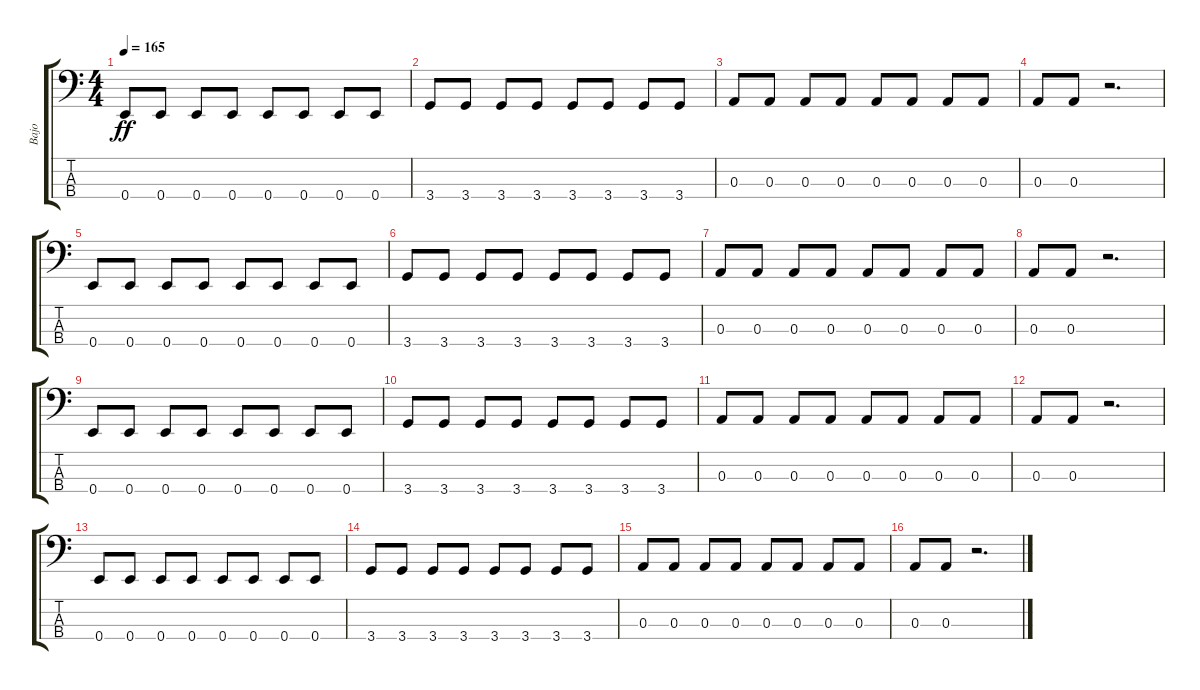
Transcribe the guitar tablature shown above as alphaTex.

\track ("Bajo" "Bajo") {instrument electricbassfinger}
\staff {score tabs}
\tuning (G2 D2 A1 E1) {hide}
\ts (4 4)
\tempo 165
\clef f4
\ks c
0.4.8{dy ff} 0.4.8 0.4.8 0.4.8 0.4.8 0.4.8 0.4.8 0.4.8 |
3.4.8 3.4.8 3.4.8 3.4.8 3.4.8 3.4.8 3.4.8 3.4.8 |
0.3.8 0.3.8 0.3.8 0.3.8 0.3.8 0.3.8 0.3.8 0.3.8 |
0.3.8 0.3.8 r.2{d} |
0.4.8 0.4.8 0.4.8 0.4.8 0.4.8 0.4.8 0.4.8 0.4.8 |
3.4.8 3.4.8 3.4.8 3.4.8 3.4.8 3.4.8 3.4.8 3.4.8 |
0.3.8 0.3.8 0.3.8 0.3.8 0.3.8 0.3.8 0.3.8 0.3.8 |
0.3.8 0.3.8 r.2{d} |
0.4.8 0.4.8 0.4.8 0.4.8 0.4.8 0.4.8 0.4.8 0.4.8 |
3.4.8 3.4.8 3.4.8 3.4.8 3.4.8 3.4.8 3.4.8 3.4.8 |
0.3.8 0.3.8 0.3.8 0.3.8 0.3.8 0.3.8 0.3.8 0.3.8 |
0.3.8 0.3.8 r.2{d} |
0.4.8 0.4.8 0.4.8 0.4.8 0.4.8 0.4.8 0.4.8 0.4.8 |
3.4.8 3.4.8 3.4.8 3.4.8 3.4.8 3.4.8 3.4.8 3.4.8 |
0.3.8 0.3.8 0.3.8 0.3.8 0.3.8 0.3.8 0.3.8 0.3.8 |
0.3.8 0.3.8 r.2{d}
